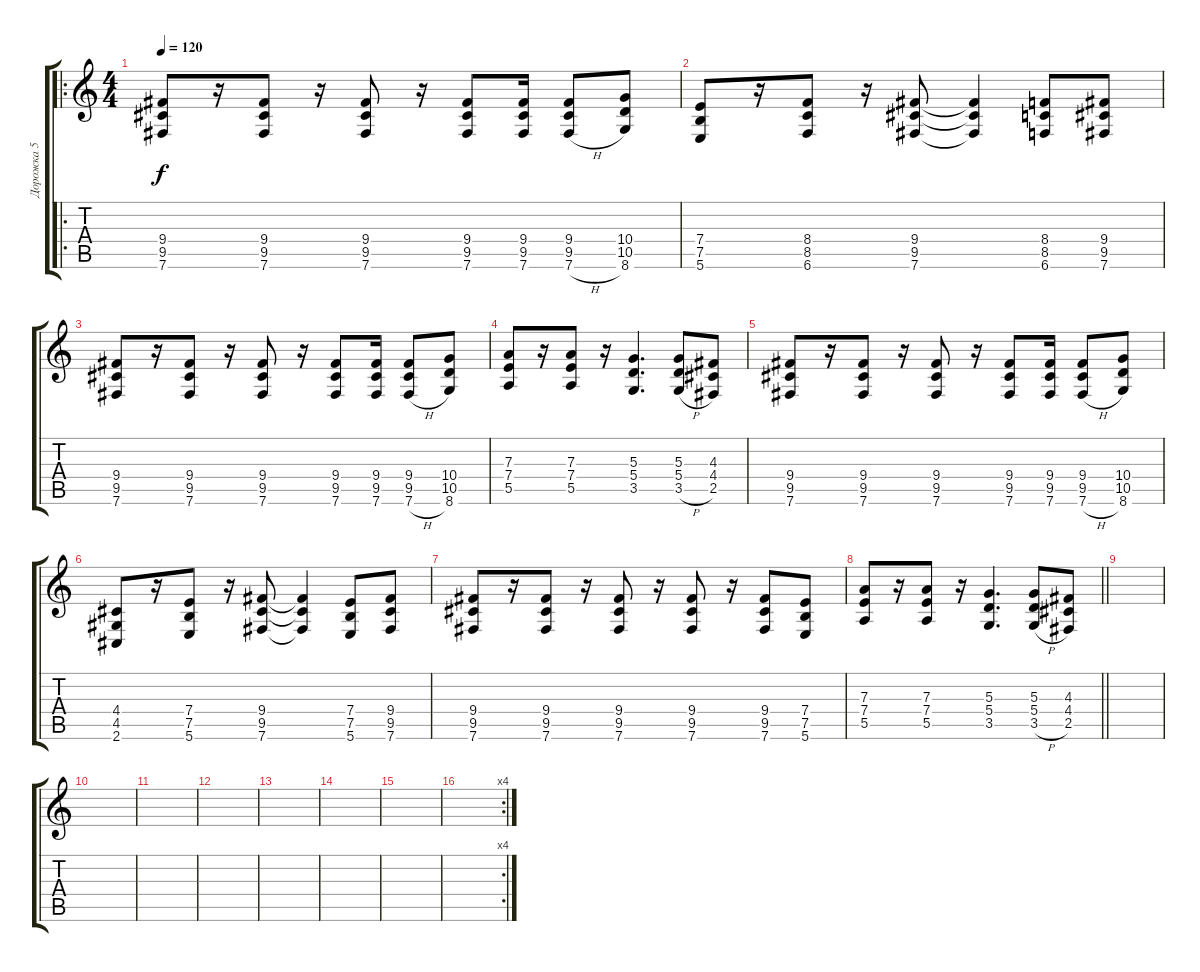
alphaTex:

\track ("Дорожка 5" "Дорожка 5") {instrument distortionguitar}
\staff {score tabs}
\tuning (B3 Gb3 D3 A2 E2 B1) {hide}
\ro
\ts (4 4)
\tempo 120
\clef g2
\ks c
(9.4 9.5 7.6).8{dy f} r.16 (9.4 9.5 7.6).8 r.16 (9.4 9.5 7.6).8 r.16 (9.4 9.5 7.6).8 (9.4 9.5 7.6).16 (9.4 9.5 7.6{h}).8 (10.4 10.5 8.6).8 |
(7.4 7.5 5.6).8 r.16 (8.4 8.5 6.6).8 r.16 (9.4 9.5 7.6).8 (9.4{t} 9.5{t} 7.6{t}).4 (8.4 8.5 6.6).8 (9.4 9.5 7.6).8 |
(9.4 9.5 7.6).8 r.16 (9.4 9.5 7.6).8 r.16 (9.4 9.5 7.6).8 r.16 (9.4 9.5 7.6).8 (9.4 9.5 7.6).16 (9.4 9.5 7.6{h}).8 (10.4 10.5 8.6).8 |
(7.3 7.4 5.5).8 r.16 (7.3 7.4 5.5).8 r.16 (5.3 5.4 3.5).4{d} (5.3 5.4 3.5{h}).8 (4.3 4.4 2.5).8 |
(9.4 9.5 7.6).8 r.16 (9.4 9.5 7.6).8 r.16 (9.4 9.5 7.6).8 r.16 (9.4 9.5 7.6).8 (9.4 9.5 7.6).16 (9.4 9.5 7.6{h}).8 (10.4 10.5 8.6).8 |
(4.4 4.5 2.6).8 r.16 (7.4 7.5 5.6).8 r.16 (9.4 9.5 7.6).8 (9.4{t} 9.5{t} 7.6{t}).4 (7.4 7.5 5.6).8 (9.4 9.5 7.6).8 |
(9.4 9.5 7.6).8 r.16 (9.4 9.5 7.6).8 r.16 (9.4 9.5 7.6).8 r.16 (9.4 9.5 7.6).8 r.16 (9.4 9.5 7.6).8 (7.4 7.5 5.6).8 |
\barLineRight lightlight
(7.3 7.4 5.5).8 r.16 (7.3 7.4 5.5).8 r.16 (5.3 5.4 3.5).4{d} (5.3 5.4 3.5{h}).8 (4.3 4.4 2.5).8 |
|
|
|
|
|
|
|
\rc 4
